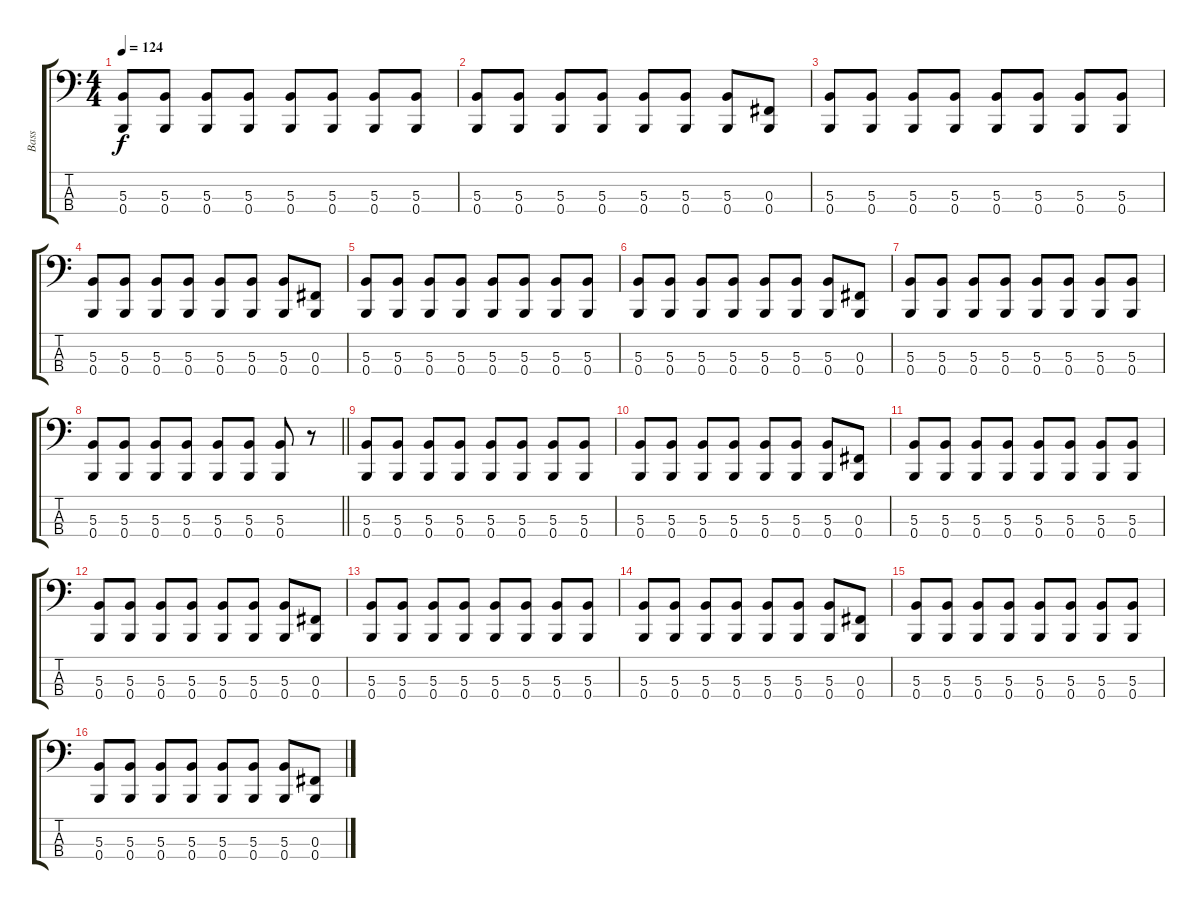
\track ("Bass" "Bass") {instrument electricbassfinger}
\staff {score tabs}
\tuning (E2 B1 Gb1 B0) {hide}
\ts (4 4)
\tempo 124
\clef f4
\ks c
(5.3 0.4).8{dy f} (5.3 0.4).8 (5.3 0.4).8 (5.3 0.4).8 (5.3 0.4).8 (5.3 0.4).8 (5.3 0.4).8 (5.3 0.4).8 |
(5.3 0.4).8 (5.3 0.4).8 (5.3 0.4).8 (5.3 0.4).8 (5.3 0.4).8 (5.3 0.4).8 (5.3 0.4).8 (0.3 0.4).8 |
(5.3 0.4).8 (5.3 0.4).8 (5.3 0.4).8 (5.3 0.4).8 (5.3 0.4).8 (5.3 0.4).8 (5.3 0.4).8 (5.3 0.4).8 |
(5.3 0.4).8 (5.3 0.4).8 (5.3 0.4).8 (5.3 0.4).8 (5.3 0.4).8 (5.3 0.4).8 (5.3 0.4).8 (0.3 0.4).8 |
(5.3 0.4).8 (5.3 0.4).8 (5.3 0.4).8 (5.3 0.4).8 (5.3 0.4).8 (5.3 0.4).8 (5.3 0.4).8 (5.3 0.4).8 |
(5.3 0.4).8 (5.3 0.4).8 (5.3 0.4).8 (5.3 0.4).8 (5.3 0.4).8 (5.3 0.4).8 (5.3 0.4).8 (0.3 0.4).8 |
(5.3 0.4).8 (5.3 0.4).8 (5.3 0.4).8 (5.3 0.4).8 (5.3 0.4).8 (5.3 0.4).8 (5.3 0.4).8 (5.3 0.4).8 |
\barLineRight lightlight
(5.3 0.4).8 (5.3 0.4).8 (5.3 0.4).8 (5.3 0.4).8 (5.3 0.4).8 (5.3 0.4).8 (5.3 0.4).8 r.8 |
\section ("" "")
(5.3 0.4).8 (5.3 0.4).8 (5.3 0.4).8 (5.3 0.4).8 (5.3 0.4).8 (5.3 0.4).8 (5.3 0.4).8 (5.3 0.4).8 |
(5.3 0.4).8 (5.3 0.4).8 (5.3 0.4).8 (5.3 0.4).8 (5.3 0.4).8 (5.3 0.4).8 (5.3 0.4).8 (0.3 0.4).8 |
(5.3 0.4).8 (5.3 0.4).8 (5.3 0.4).8 (5.3 0.4).8 (5.3 0.4).8 (5.3 0.4).8 (5.3 0.4).8 (5.3 0.4).8 |
(5.3 0.4).8 (5.3 0.4).8 (5.3 0.4).8 (5.3 0.4).8 (5.3 0.4).8 (5.3 0.4).8 (5.3 0.4).8 (0.3 0.4).8 |
(5.3 0.4).8 (5.3 0.4).8 (5.3 0.4).8 (5.3 0.4).8 (5.3 0.4).8 (5.3 0.4).8 (5.3 0.4).8 (5.3 0.4).8 |
(5.3 0.4).8 (5.3 0.4).8 (5.3 0.4).8 (5.3 0.4).8 (5.3 0.4).8 (5.3 0.4).8 (5.3 0.4).8 (0.3 0.4).8 |
(5.3 0.4).8 (5.3 0.4).8 (5.3 0.4).8 (5.3 0.4).8 (5.3 0.4).8 (5.3 0.4).8 (5.3 0.4).8 (5.3 0.4).8 |
(5.3 0.4).8 (5.3 0.4).8 (5.3 0.4).8 (5.3 0.4).8 (5.3 0.4).8 (5.3 0.4).8 (5.3 0.4).8 (0.3 0.4).8
